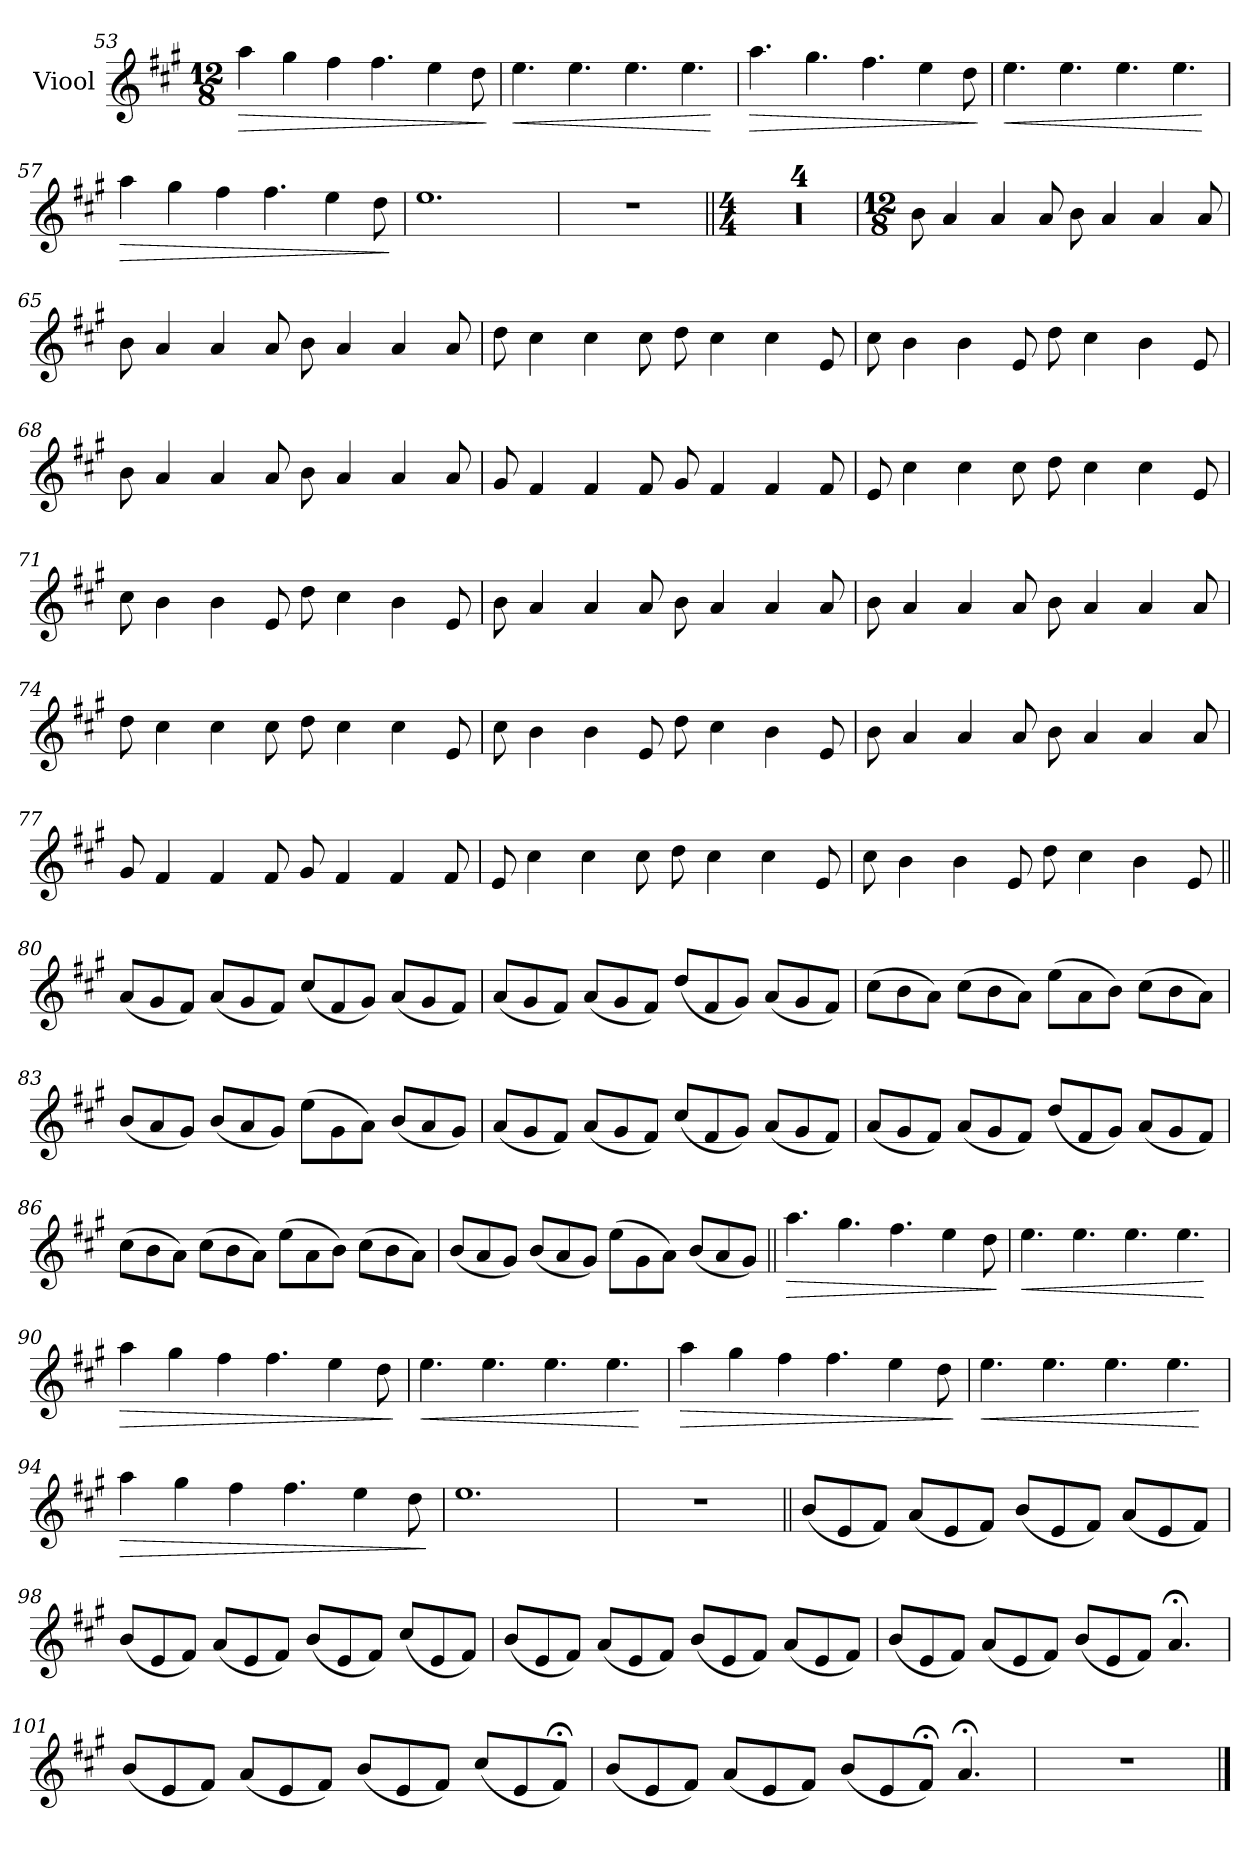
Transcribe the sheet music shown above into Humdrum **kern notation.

**kern	**dynam
*part1	*part1
*staff1	*staff1
*I"Viool	*
*clefG2	*
*k[f#c#g#]	*
*M12/8	*
=53	=53
!	!LO:HP:b
4aa\	>
4gg#\	.
4ff#\	.
4.ff#\	.
4ee\	.
8dd\	.
.	]
=54	=54
!	!LO:HP:b
4.ee\	<
4.ee\	.
4.ee\	.
4.ee\	.
.	[
=55	=55
!	!LO:HP:b
4.aa\	>
4.gg#\	.
4.ff#\	.
4ee\	.
8dd\	.
.	]
=56	=56
!	!LO:HP:b
4.ee\	<
4.ee\	.
4.ee\	.
4.ee\	.
.	[
=57	=57
!	!LO:HP:b
4aa\	>
4gg#\	.
4ff#\	.
4.ff#\	.
4ee\	.
8dd\	.
.	]
=58	=58
1.ee	.
!!LO:LB:g=z
=59	=59
1.r	.
=60||	=60||
*M4/4	*
1r	.
=61	=61
1r	.
=62	=62
1r	.
=63	=63
1r	.
=64	=64
*M12/8	*
8b\	.
4a/	.
4a/	.
8a/	.
8b\	.
4a/	.
4a/	.
8a/	.
=65	=65
8b\	.
4a/	.
4a/	.
8a/	.
8b\	.
4a/	.
4a/	.
8a/	.
=66	=66
8dd\	.
4cc#\	.
4cc#\	.
8cc#\	.
8dd\	.
4cc#\	.
4cc#\	.
8e/	.
!!LO:PB:g=z
=67	=67
8cc#\	.
4b\	.
4b\	.
8e/	.
8dd\	.
4cc#\	.
4b\	.
8e/	.
=68	=68
8b\	.
4a/	.
4a/	.
8a/	.
8b\	.
4a/	.
4a/	.
8a/	.
=69	=69
8g#/	.
4f#/	.
4f#/	.
8f#/	.
8g#/	.
4f#/	.
4f#/	.
8f#/	.
=70	=70
8e/	.
4cc#\	.
4cc#\	.
8cc#\	.
8dd\	.
4cc#\	.
4cc#\	.
8e/	.
!!LO:LB:g=z
=71	=71
8cc#\	.
4b\	.
4b\	.
8e/	.
8dd\	.
4cc#\	.
4b\	.
8e/	.
=72	=72
8b\	.
4a/	.
4a/	.
8a/	.
8b\	.
4a/	.
4a/	.
8a/	.
=73	=73
8b\	.
4a/	.
4a/	.
8a/	.
8b\	.
4a/	.
4a/	.
8a/	.
=74	=74
8dd\	.
4cc#\	.
4cc#\	.
8cc#\	.
8dd\	.
4cc#\	.
4cc#\	.
8e/	.
!!LO:LB:g=z
=75	=75
8cc#\	.
4b\	.
4b\	.
8e/	.
8dd\	.
4cc#\	.
4b\	.
8e/	.
=76	=76
8b\	.
4a/	.
4a/	.
8a/	.
8b\	.
4a/	.
4a/	.
8a/	.
=77	=77
8g#/	.
4f#/	.
4f#/	.
8f#/	.
8g#/	.
4f#/	.
4f#/	.
8f#/	.
=78	=78
8e/	.
4cc#\	.
4cc#\	.
8cc#\	.
8dd\	.
4cc#\	.
4cc#\	.
8e/	.
!!LO:LB:g=z
=79	=79
8cc#\	.
4b\	.
4b\	.
8e/	.
8dd\	.
4cc#\	.
4b\	.
8e/	.
=80||	=80||
(8a/L	.
8g#/	.
8f#/J)	.
(8a/L	.
8g#/	.
8f#/J)	.
(8cc#/L	.
8f#/	.
8g#/J)	.
(8a/L	.
8g#/	.
8f#/J)	.
=81	=81
(8a/L	.
8g#/	.
8f#/J)	.
(8a/L	.
8g#/	.
8f#/J)	.
(8dd/L	.
8f#/	.
8g#/J)	.
(8a/L	.
8g#/	.
8f#/J)	.
=82	=82
(8cc#\L	.
8b\	.
8a\J)	.
(8cc#\L	.
8b\	.
8a\J)	.
(8ee\L	.
8a\	.
8b\J)	.
(8cc#\L	.
8b\	.
8a\J)	.
!!LO:LB:g=z
=83	=83
(8b/L	.
8a/	.
8g#/J)	.
(8b/L	.
8a/	.
8g#/J)	.
(8ee\L	.
8g#\	.
8a\J)	.
(8b/L	.
8a/	.
8g#/J)	.
=84	=84
(8a/L	.
8g#/	.
8f#/J)	.
(8a/L	.
8g#/	.
8f#/J)	.
(8cc#/L	.
8f#/	.
8g#/J)	.
(8a/L	.
8g#/	.
8f#/J)	.
=85	=85
(8a/L	.
8g#/	.
8f#/J)	.
(8a/L	.
8g#/	.
8f#/J)	.
(8dd/L	.
8f#/	.
8g#/J)	.
(8a/L	.
8g#/	.
8f#/J)	.
!!LO:LB:g=z
=86	=86
(8cc#\L	.
8b\	.
8a\J)	.
(8cc#\L	.
8b\	.
8a\J)	.
(8ee\L	.
8a\	.
8b\J)	.
(8cc#\L	.
8b\	.
8a\J)	.
=87	=87
(8b/L	.
8a/	.
8g#/J)	.
(8b/L	.
8a/	.
8g#/J)	.
(8ee\L	.
8g#\	.
8a\J)	.
(8b/L	.
8a/	.
8g#/J)	.
=88||	=88||
!	!LO:HP:b
4.aa\	>
4.gg#\	.
4.ff#\	.
4ee\	.
8dd\	.
.	]
=89	=89
!	!LO:HP:b
4.ee\	<
4.ee\	.
4.ee\	.
4.ee\	.
.	[
=90	=90
!	!LO:HP:b
4aa\	>
4gg#\	.
4ff#\	.
4.ff#\	.
4ee\	.
8dd\	.
.	]
!!LO:LB:g=z
=91	=91
!	!LO:HP:b
4.ee\	<
4.ee\	.
4.ee\	.
4.ee\	.
.	[
=92	=92
!	!LO:HP:b
4aa\	>
4gg#\	.
4ff#\	.
4.ff#\	.
4ee\	.
8dd\	.
.	]
=93	=93
!	!LO:HP:b
4.ee\	<
4.ee\	.
4.ee\	.
4.ee\	.
.	[
=94	=94
!	!LO:HP:b
4aa\	>
4gg#\	.
4ff#\	.
4.ff#\	.
4ee\	.
8dd\	.
.	]
=95	=95
1.ee	.
=96	=96
1.r	.
!!LO:LB:g=z
=97||	=97||
(8b/L	.
8e/	.
8f#/J)	.
(8a/L	.
8e/	.
8f#/J)	.
(8b/L	.
8e/	.
8f#/J)	.
(8a/L	.
8e/	.
8f#/J)	.
=98	=98
(8b/L	.
8e/	.
8f#/J)	.
(8a/L	.
8e/	.
8f#/J)	.
(8b/L	.
8e/	.
8f#/J)	.
(8cc#/L	.
8e/	.
8f#/J)	.
=99	=99
(8b/L	.
8e/	.
8f#/J)	.
(8a/L	.
8e/	.
8f#/J)	.
(8b/L	.
8e/	.
8f#/J)	.
(8a/L	.
8e/	.
8f#/J)	.
!!LO:LB:g=z
=100	=100
(8b/L	.
8e/	.
8f#/J)	.
(8a/L	.
8e/	.
8f#/J)	.
(8b/L	.
8e/	.
8f#/J)	.
4.a;</	.
=101	=101
(8b/L	.
8e/	.
8f#/J)	.
(8a/L	.
8e/	.
8f#/J)	.
(8b/L	.
8e/	.
8f#/J)	.
(8cc#/L	.
8e/	.
8f#;</J)	.
=102	=102
(8b/L	.
8e/	.
8f#/J)	.
(8a/L	.
8e/	.
8f#/J)	.
(8b/L	.
8e/	.
8f#;</J)	.
4.a;</	.
=103	=103
1.r	.
==	==
*-	*-
